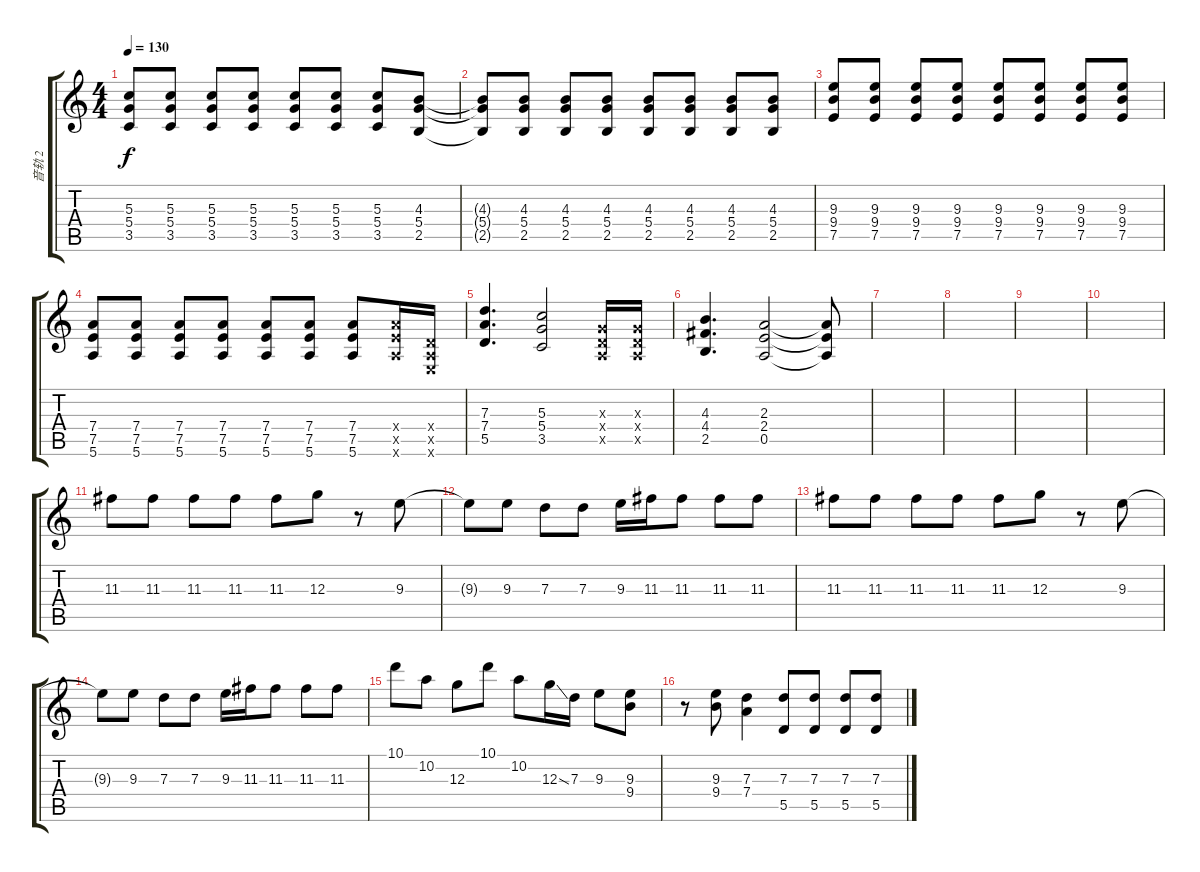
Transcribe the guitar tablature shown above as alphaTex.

\track ("音轨 2" "音轨 2") {instrument acousticguitarsteel}
\staff {score tabs}
\tuning (E4 B3 G3 D3 A2 E2) {hide}
\ts (4 4)
\tempo 130
\clef g2
\ks c
(5.3 5.4 3.5).8{dy f} (5.3 5.4 3.5).8 (5.3 5.4 3.5).8 (5.3 5.4 3.5).8 (5.3 5.4 3.5).8 (5.3 5.4 3.5).8 (5.3 5.4 3.5).8 (4.3 5.4 2.5).8 |
(4.3{t} 5.4{t} 2.5{t}).8 (4.3 5.4 2.5).8 (4.3 5.4 2.5).8 (4.3 5.4 2.5).8 (4.3 5.4 2.5).8 (4.3 5.4 2.5).8 (4.3 5.4 2.5).8 (4.3 5.4 2.5).8 |
(9.3 9.4 7.5).8 (9.3 9.4 7.5).8 (9.3 9.4 7.5).8 (9.3 9.4 7.5).8 (9.3 9.4 7.5).8 (9.3 9.4 7.5).8 (9.3 9.4 7.5).8 (9.3 9.4 7.5).8 |
(7.4 7.5 5.6).8 (7.4 7.5 5.6).8 (7.4 7.5 5.6).8 (7.4 7.5 5.6).8 (7.4 7.5 5.6).8 (7.4 7.5 5.6).8 (7.4 7.5 5.6).8 (7.4{x} 7.5{x} 5.6{x}).16 (0.4{x} 0.5{x} 0.6{x}).16 |
(7.3 7.4 5.5).4{d} (5.3 5.4 3.5).2 (0.3{x} 0.4{x} 0.5{x}).16 (0.3{x} 0.4{x} 0.5{x}).16 |
(4.3 4.4 2.5).4{d} (2.3 2.4 0.5).2 (2.3{t} 2.4{t} 0.5{t}).8 |
|
|
|
|
11.3.8 11.3.8 11.3.8 11.3.8 11.3.8 12.3.8 r.8 9.3.8 |
9.3{t}.8 9.3.8 7.3.8 7.3.8 9.3.16 11.3.16 11.3.8 11.3.8 11.3.8 |
11.3.8 11.3.8 11.3.8 11.3.8 11.3.8 12.3.8 r.8 9.3.8 |
9.3{t}.8 9.3.8 7.3.8 7.3.8 9.3.16 11.3.16 11.3.8 11.3.8 11.3.8 |
10.1.8 10.2.8 12.3.8 10.1.8 10.2.8 12.3{ss}.16{txt ""} 7.3.16 9.3.8 (9.3 9.4).8 |
r.8 (9.3 9.4).8 (7.3 7.4).4 (7.3 5.5).8 (7.3 5.5).8 (7.3 5.5).8 (7.3 5.5).8
